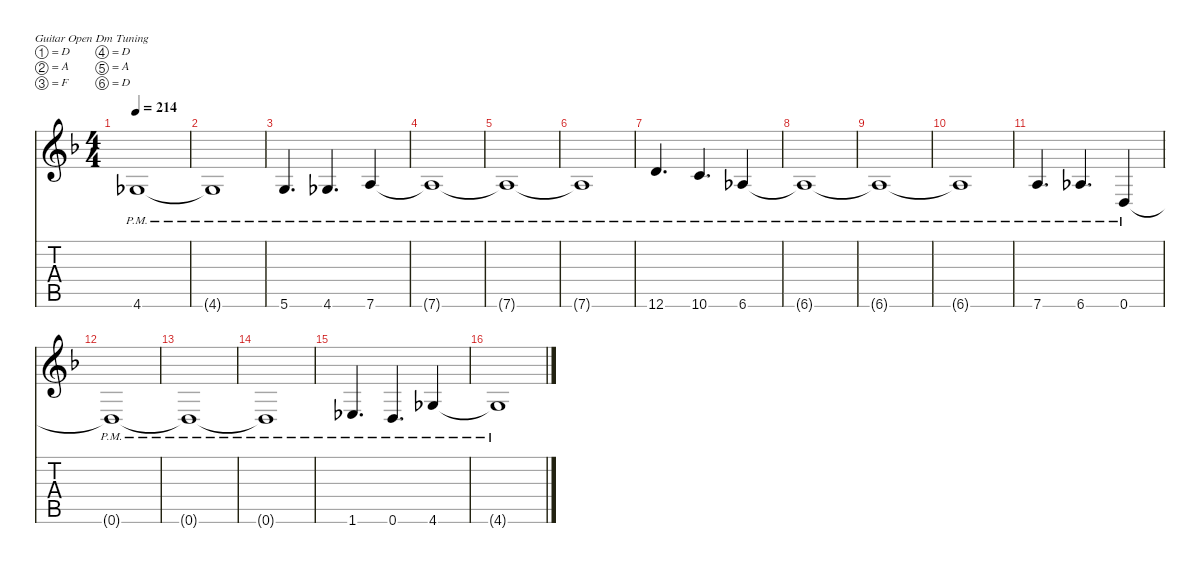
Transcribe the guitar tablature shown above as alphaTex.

\hideDynamics
\bracketExtendMode nobrackets
\singleTrackTrackNamePolicy hidden
\multiTrackTrackNamePolicy hidden
\firstSystemTrackNameMode fullname
\firstSystemTrackNameOrientation horizontal
\otherSystemsTrackNameOrientation horizontal
\track ("Guitar 1" "E-Gt") {defaultSystemsLayout 16 instrument distortionguitar}
\staff {score tabs}
\tuning (D4 A3 F3 D3 A2 D2)
\ts (4 4)
\tempo 214
\clef g2
\ks dminor
4.6{pm t acc b}.1{dy f beam Up} |
4.6{pm t acc b}.1{beam Up} |
5.6{pm acc forcenatural}.4{d beam Up} 4.6{pm acc b}.4{d beam Up} 7.6{pm acc forcenatural}.4{beam Up} |
7.6{pm t acc forcenatural}.1{beam Up} |
7.6{pm t acc forcenatural}.1{beam Up} |
7.6{pm t acc forcenatural}.1{beam Up} |
12.6{pm acc forcenatural}.4{d beam Up} 10.6{pm acc forcenatural}.4{d beam Up} 6.6{pm acc b}.4{beam Up} |
6.6{pm t acc b}.1{beam Up} |
6.6{pm t acc b}.1{beam Up} |
6.6{pm t acc b}.1{beam Up} |
7.6{pm acc forcenatural}.4{d beam Up} 6.6{pm acc b}.4{d beam Up} 0.6{pm acc forcenatural}.4{beam Up} |
0.6{pm t acc forcenatural}.1{beam Up} |
0.6{pm t acc forcenatural}.1{beam Up} |
0.6{pm t acc forcenatural}.1{beam Up} |
1.6{pm acc b}.4{d beam Up} 0.6{pm acc forcenatural}.4{d beam Up} 4.6{pm acc b}.4{beam Up} |
4.6{pm t acc b}.1{beam Up}
